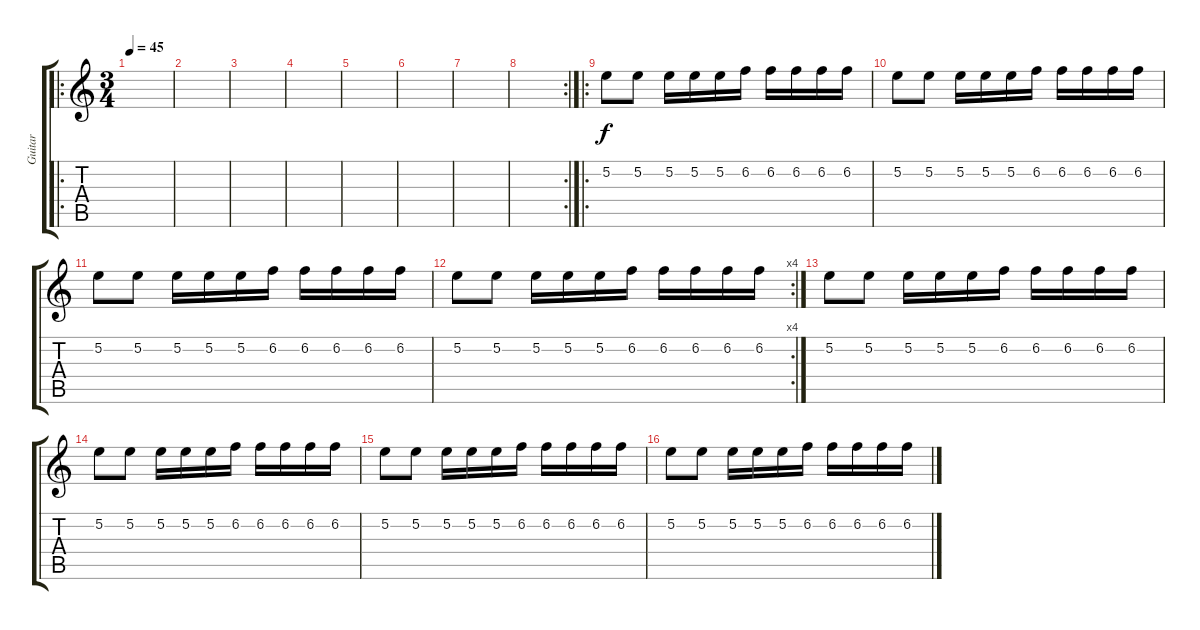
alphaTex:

\track ("Guitar" "Guitar") {instrument acousticguitarsteel}
\staff {score tabs}
\tuning (E4 B3 G3 D3 A2 E2) {hide}
\ro
\ts (3 4)
\tempo 45
\clef g2
\ks c
|
|
|
|
|
|
|
\rc 2
|
\ro
5.2.8{volume 14 instrument distortionguitar} 5.2.8 5.2.16 5.2.16 5.2.16 6.2.16 6.2.16 6.2.16 6.2.16 6.2.16 |
5.2.8{volume 14 instrument distortionguitar} 5.2.8 5.2.16 5.2.16 5.2.16 6.2.16 6.2.16 6.2.16 6.2.16 6.2.16 |
5.2.8{volume 14 instrument distortionguitar} 5.2.8 5.2.16 5.2.16 5.2.16 6.2.16 6.2.16 6.2.16 6.2.16 6.2.16 |
\rc 4
5.2.8{volume 14 instrument distortionguitar} 5.2.8 5.2.16 5.2.16 5.2.16 6.2.16 6.2.16 6.2.16 6.2.16 6.2.16 |
5.2.8{volume 14 instrument distortionguitar} 5.2.8 5.2.16 5.2.16 5.2.16 6.2.16 6.2.16 6.2.16 6.2.16 6.2.16 |
5.2.8{volume 14 instrument distortionguitar} 5.2.8 5.2.16 5.2.16 5.2.16 6.2.16 6.2.16 6.2.16 6.2.16 6.2.16 |
5.2.8{volume 14 instrument distortionguitar} 5.2.8 5.2.16 5.2.16 5.2.16 6.2.16 6.2.16 6.2.16 6.2.16 6.2.16 |
5.2.8{volume 14 instrument distortionguitar} 5.2.8 5.2.16 5.2.16 5.2.16 6.2.16 6.2.16 6.2.16 6.2.16 6.2.16
